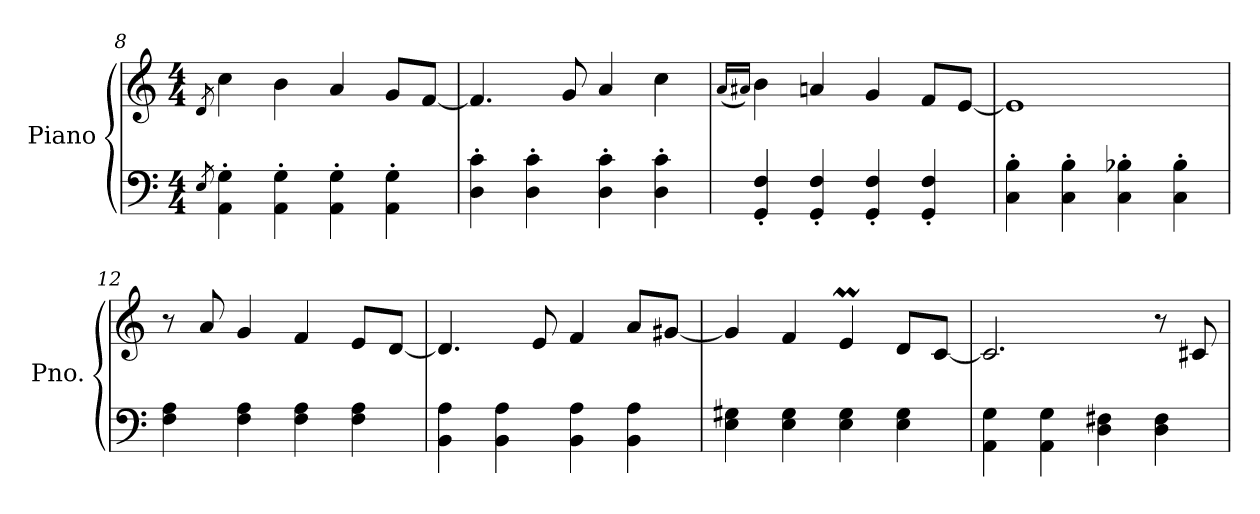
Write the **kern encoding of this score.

**kern	**kern
*part1	*part1
*staff2	*staff1
*I"Piano	*
*I'Pno.	*
!!LO:LB:g=z
*clefF4	*clefG2
*k[]	*k[]
*M4/4	*M4/4
=8	=8
8qE/	8qd/
4AA\' 4G\'	4cc\
4AA\' 4G\'	4b\
4AA\' 4G\'	4a/
4AA\' 4G\'	8g/L
.	[8f/J
=9	=9
4D\' 4c\'	4.f/]
4D\' 4c\'	.
.	8g/
4D\' 4c\'	4a/
4D\' 4c\'	4cc\
=10	=10
.	(16qa/LL
.	16qa#X/JJ)
4GG/' 4F/'	4b\
4GG/' 4F/'	4an/
4GG/' 4F/'	4g/
4GG/' 4F/'	8f/L
.	[8e/J
=11	=11
4C\' 4B\'	1e]
4C\' 4B\'	.
4C\' 4B-X\'	.
4C\' 4B-\'	.
!!LO:LB:g=z
=12	=12
4F\ 4A\	8r
.	8a/
4F\ 4A\	4g/
4F\ 4A\	4f/
4F\ 4A\	8e/L
.	[8d/J
=13	=13
4BB\ 4A\	4.d/]
4BB\ 4A\	.
.	8e/
4BB\ 4A\	4f/
4BB\ 4A\	8a/L
.	[8g#X/J
=14	=14
4E\ 4G#X\	4g#/]
4E\ 4G#\	4f/
4E\ 4G#\	4em/
4E\ 4G#\	8d/L
.	[8c/J
=15	=15
4AA\ 4G\	2.c/]
4AA\ 4G\	.
4D\ 4F#X\	.
4D\ 4F#\	8r
.	8c#X/
=	=
*-	*-
